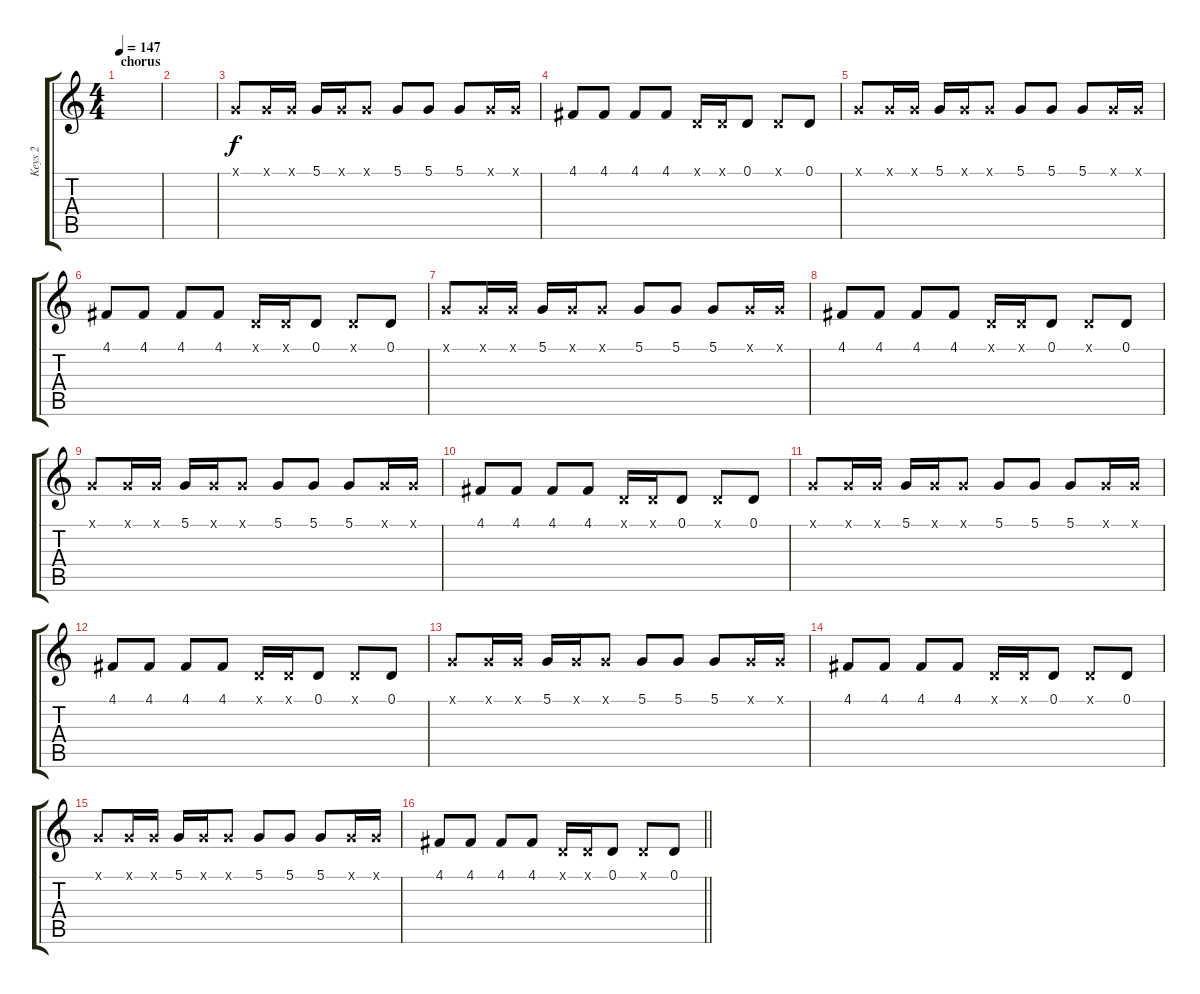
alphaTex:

\track ("Keys 2" "Keys 2") {instrument lead1square}
\staff {score tabs}
\tuning (D4 A3 F3 C3 G2 C2) {hide}
\ts (4 4)
\section ("" "chorus")
\tempo 147
\clef g2
\ks c
|
|
5.1{x}.8{volume 11 instrument lead1square} 5.1{x}.16 5.1{x}.16 5.1.16 5.1{x}.16 5.1{x}.8 5.1.8 5.1.8 5.1.8 5.1{x}.16 5.1{x}.16 |
4.1.8 4.1.8 4.1.8 4.1.8 0.1{x}.16 0.1{x}.16 0.1.8 0.1{x}.8 0.1.8 |
5.1{x}.8 5.1{x}.16 5.1{x}.16 5.1.16 5.1{x}.16 5.1{x}.8 5.1.8 5.1.8 5.1.8 5.1{x}.16 5.1{x}.16 |
4.1.8 4.1.8 4.1.8 4.1.8 0.1{x}.16 0.1{x}.16 0.1.8 0.1{x}.8 0.1.8 |
5.1{x}.8 5.1{x}.16 5.1{x}.16 5.1.16 5.1{x}.16 5.1{x}.8 5.1.8 5.1.8 5.1.8 5.1{x}.16 5.1{x}.16 |
4.1.8 4.1.8 4.1.8 4.1.8 0.1{x}.16 0.1{x}.16 0.1.8 0.1{x}.8 0.1.8 |
5.1{x}.8 5.1{x}.16 5.1{x}.16 5.1.16 5.1{x}.16 5.1{x}.8 5.1.8 5.1.8 5.1.8 5.1{x}.16 5.1{x}.16 |
4.1.8 4.1.8 4.1.8 4.1.8 0.1{x}.16 0.1{x}.16 0.1.8 0.1{x}.8 0.1.8 |
5.1{x}.8 5.1{x}.16 5.1{x}.16 5.1.16 5.1{x}.16 5.1{x}.8 5.1.8 5.1.8 5.1.8 5.1{x}.16 5.1{x}.16 |
4.1.8 4.1.8 4.1.8 4.1.8 0.1{x}.16 0.1{x}.16 0.1.8 0.1{x}.8 0.1.8 |
5.1{x}.8 5.1{x}.16 5.1{x}.16 5.1.16 5.1{x}.16 5.1{x}.8 5.1.8 5.1.8 5.1.8 5.1{x}.16 5.1{x}.16 |
4.1.8 4.1.8 4.1.8 4.1.8 0.1{x}.16 0.1{x}.16 0.1.8 0.1{x}.8 0.1.8 |
5.1{x}.8 5.1{x}.16 5.1{x}.16 5.1.16 5.1{x}.16 5.1{x}.8 5.1.8 5.1.8 5.1.8 5.1{x}.16 5.1{x}.16 |
\barLineRight lightlight
4.1.8 4.1.8 4.1.8 4.1.8 0.1{x}.16 0.1{x}.16 0.1.8 0.1{x}.8 0.1.8
